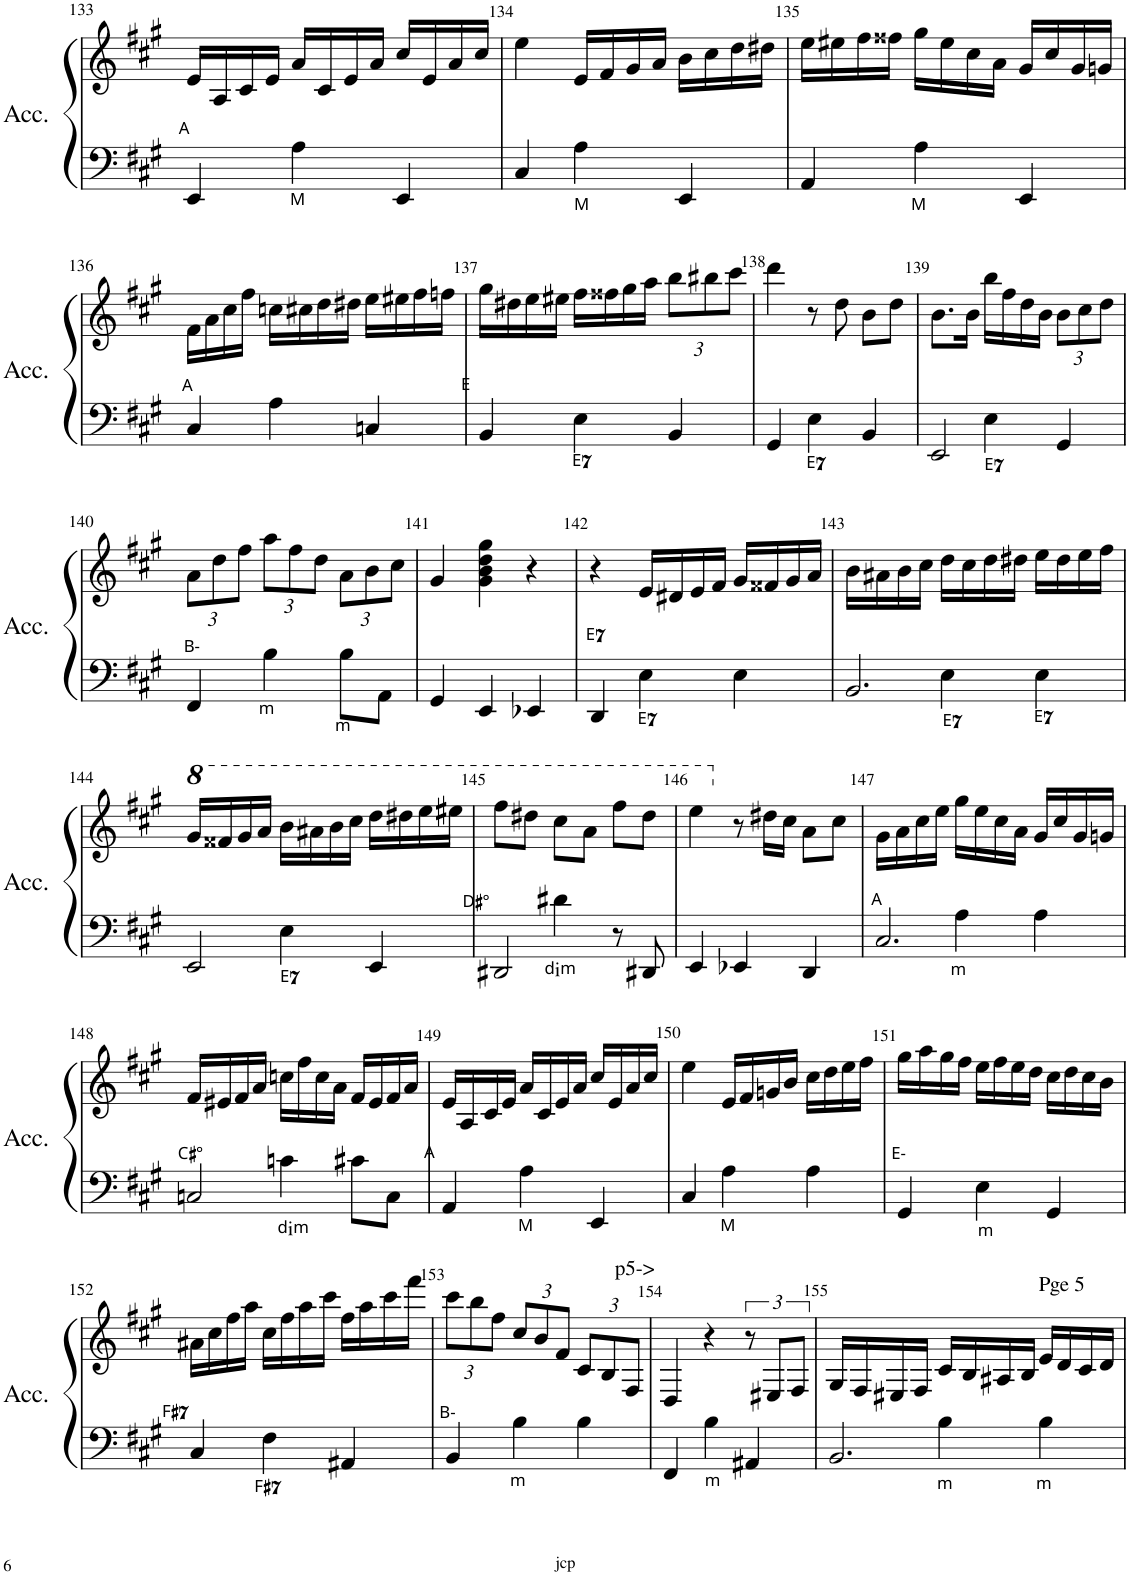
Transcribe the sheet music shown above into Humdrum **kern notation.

**kern	**kern
*part1	*part1
*staff2	*staff1
*I"Accordéon	*
*I'Acc.	*
!!LO:PB:g=z
*clefF4	*clefG2
*k[f#c#g#]	*k[f#c#g#]
*M3/4	*M3/4
=133	=133
4EE/	16e/LL
.	16A/
.	16c#/
.	16e/JJ
4A\	16a/LL
.	16c#/
.	16e/
.	16a/JJ
4EE/	16cc#/LL
.	16e/
.	16a/
.	16cc#/JJ
=134	=134
4C#/	4ee\
4A\	16e/LL
.	16f#/
.	16g#/
.	16a/JJ
4EE/	16b\LL
.	16cc#\
.	16dd\
.	16dd#X\JJ
=135	=135
4AA/	16ee\LL
.	16ee#X\
.	16ff#\
.	16ff##X\JJ
4A\	16gg#\LL
.	16ee#\
.	16cc#\
.	16a\JJ
4EE/	16g#/LL
.	16cc#/
.	16g#/
.	16gn/JJ
!!LO:LB:g=z
=136	=136
4C#/	16f#\LL
.	16a\
.	16cc#\
.	16ff#\JJ
4A\	16ccn\LL
.	16cc#X\
.	16dd\
.	16dd#X\JJ
4Cn/	16ee\LL
.	16ee#X\
.	16ff#\
.	16ffn\JJ
=137	=137
4BB/	16gg#\LL
.	16dd#X\
.	16ee\
.	16ee#X\JJ
4E\	16ff#\LL
.	16ff##X\
.	16gg#\
.	16aa\JJ
*	*Xbrackettup
4BB/	12bb\L
.	12bb#X\
.	12ccc#\J
=138	=138
4GG#/	4ddd\
4E\	8r
.	8dd\
4BB/	8b\L
.	8dd\J
=139	=139
*^	*
2EE/	4ryy	8.b\L
.	.	16b\Jk
.	4E\	16bb\LL
.	.	16ff#\
.	.	16dd\
.	.	16b\JJ
4GG#/	4ryy	12b\L
.	.	12cc#\
.	.	12dd\J
*v	*v	*
!!LO:LB:g=z
=140	=140
4FF#/	12a\L
.	12dd\
.	12ff#\J
4B\	12aa\L
.	12ff#\
.	12dd\J
8B\L	12a\L
.	12b\
8AA\J	.
.	12cc#\J
=141	=141
4GG#/	4g#/
4EE/	4g#\ 4b\ 4dd\ 4gg#\
4EE-X/	4r
=142	=142
4DD/	4r
4E\	16e/LL
.	16d#X/
.	16e/
.	16f#/JJ
4E\	16g#/LL
.	16f##X/
.	16g#/
.	16a/JJ
=143	=143
*^	*
2.BB/	4ryy	16b\LL
.	.	16a#X\
.	.	16b\
.	.	16cc#\JJ
.	4E\	16dd\LL
.	.	16cc#\
.	.	16dd\
.	.	16dd#X\JJ
.	4E\	16ee\LL
.	.	16dd#\
.	.	16ee\
.	.	16ff#\JJ
!!LO:LB:g=z
=144	=144	=144
*	*	*8va
2EE/	4ryy	16gg#/LL
.	.	16ff##X/
.	.	16gg#/
.	.	16aa/JJ
.	4E\	16bb\LL
.	.	16aa#X\
.	.	16bb\
.	.	16ccc#\JJ
4EE/	4ryy	16ddd\LL
.	.	16ddd#X\
.	.	16eee\
.	.	16eee#X\JJ
=145	=145	=145
2DD#X/	4ryy	8fff#\L
.	.	8ddd#X\J
.	4d#X\	8ccc#\L
.	.	8aa\J
8r	4ryy	8fff#\L
8DD#X/	.	8ddd#\J
*v	*v	*
=146	=146
4EE/	4eee\
*	*X8va
4EE-X/	8r
.	16dd#X\LL
.	16cc#\JJ
4DD/	8a\L
.	8cc#\J
=147	=147
*^	*
2.C#/	4ryy	16g#\LL
.	.	16a\
.	.	16cc#\
.	.	16ee\JJ
.	4A\	16gg#\LL
.	.	16ee\
.	.	16cc#\
.	.	16a\JJ
.	4A\	16g#/LL
.	.	16cc#/
.	.	16g#/
.	.	16gn/JJ
!!LO:LB:g=z
=148	=148	=148
2Cn/	4ryy	16f#/LL
.	.	16e#X/
.	.	16f#/
.	.	16a/JJ
.	4cn\	16ccn\LL
.	.	16ff#\
.	.	16cc\
.	.	16a\JJ
8c#X\L	4ryy	16f#/LL
.	.	16e#/
8C\J	.	16f#/
.	.	16a/JJ
*v	*v	*
=149	=149
4AA/	16e/LL
.	16A/
.	16c#/
.	16e/JJ
4A\	16a/LL
.	16c#/
.	16e/
.	16a/JJ
4EE/	16cc#/LL
.	16e/
.	16a/
.	16cc#/JJ
=150	=150
4C#/	4ee\
4A\	16e/LL
.	16f#/
.	16gn/
.	16b/JJ
4A\	16cc#\LL
.	16dd\
.	16ee\
.	16ff#\JJ
=151	=151
4GG#/	16gg#\LL
.	16aa\
.	16gg#\
.	16ff#\JJ
4E\	16ee\LL
.	16ff#\
.	16ee\
.	16dd\JJ
4GG#/	16cc#\LL
.	16dd\
.	16cc#\
.	16b\JJ
!!LO:LB:g=z
=152	=152
4C#/	16a#X\LL
.	16cc#\
.	16ff#\
.	16aa\JJ
4F#\	16cc#\LL
.	16ff#\
.	16aa\
.	16ccc#\JJ
4AA#X/	16ff#\LL
.	16aa\
.	16ccc#\
.	16fff#\JJ
=153	=153
4BB/	12ccc#\L
.	12bb\
.	12ff#\J
4B\	12cc#/L
.	12b/
.	12f#/J
4B\	12c#/L
.	12B/
.	12F#/J
=154	=154
4FF#/	4D/
4B\	4r
*	*brackettup
4AA#X/	12r
.	12E#X/L
.	12F#/J
=155	=155
*^	*
!	!	!LO:TX:a:t=p5->
2.BB/	4ryy	16G#/LL
.	.	16F#/
.	.	16E#X/
.	.	16F#/JJ
.	4B\	16c#/LL
.	.	16B/
.	.	16A#X/
.	.	16B/JJ
!	!	!LO:TX:a:t=Pge 5
.	4B\	16e/LL
.	.	16d/
.	.	16c#/
.	.	16d/JJ
*v	*v	*
=	=
*-	*-
